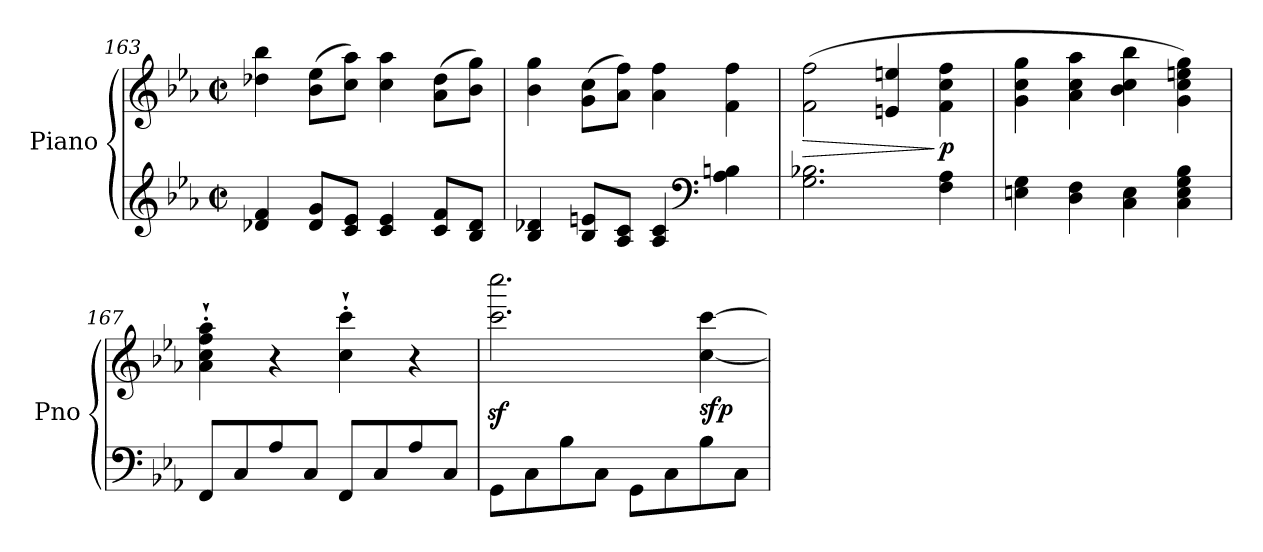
**kern	**kern	**dynam
*part1	*part1	*part1
*staff2	*staff1	*staff1/2
*I"Piano	*	*
*I'Pno	*	*
*clefG2	*clefG2	*
*k[b-e-a-]	*k[b-e-a-]	*
*M4/4	*M4/4	*
*met(c|)	*met(c|)	*
=163	=163	=163
4d-X/ 4f/	4dd-X\ 4bb-\	.
8d-/ 8g/L	(8b-\ 8ee-\L	.
8c/ 8e-/J	8cc\ 8aa-\J)	.
4c/ 4e-/	4cc\ 4aa-\	.
8c/ 8f/L	(8a-\ 8dd-\L	.
8B-/ 8d-/J	8b-\ 8gg\J)	.
=164	=164	=164
4B-/ 4d-X/	4b-\ 4gg\	.
8B-/ 8en/L	(8g\ 8cc\L	.
8A-/ 8c/J	8a-\ 8ff\J)	.
4A-/ 4c/	4a-\ 4ff\	.
*clefF4	*	*
4A-\ 4Bn\	4f\ 4ff\	.
=165	=165	=165
!	!	!LO:HP:b
2.G\ 2.B-X\	(2f\ 2ff\	>
.	4en/ 4een/	.
!	!	!LO:DY:n=1:b
4F\ 4A-\	4f\ 4cc\ 4ff\	] p
!!LO:LB:g=z
=166	=166	=166
4En\ 4G\	4g\ 4cc\ 4gg\	.
4D\ 4F\	4a-\ 4cc\ 4aa-\	.
4C\ 4E\	4b-\ 4cc\ 4bb-\	.
4C\ 4E\ 4G\ 4B-\	4g\ 4cc\ 4een\ 4gg\)	.
=167	=167	=167
!	!	!LO:DY:b
8FF/L	4a-\`' 4cc\`' 4ff\`' 4aa-\`'	other-dynamics
8C/	.	.
8A-/	4r	.
8C/J	.	.
8FF/L	4cc\`' 4ccc\`'	.
8C/	.	.
8A-/	4r	.
8C/J	.	.
=168	=168	=168
8GG\L	2.ccc\z< 2.cccc\z<	.
8C\	.	.
8B-\	.	.
8C\J	.	.
8GG\L	.	.
8C\	.	.
!	!	!LO:DY:b
8B-\	[4cc\ [4ccc\	sfp
8C\J	.	.
=	=	=
*-	*-	*-
